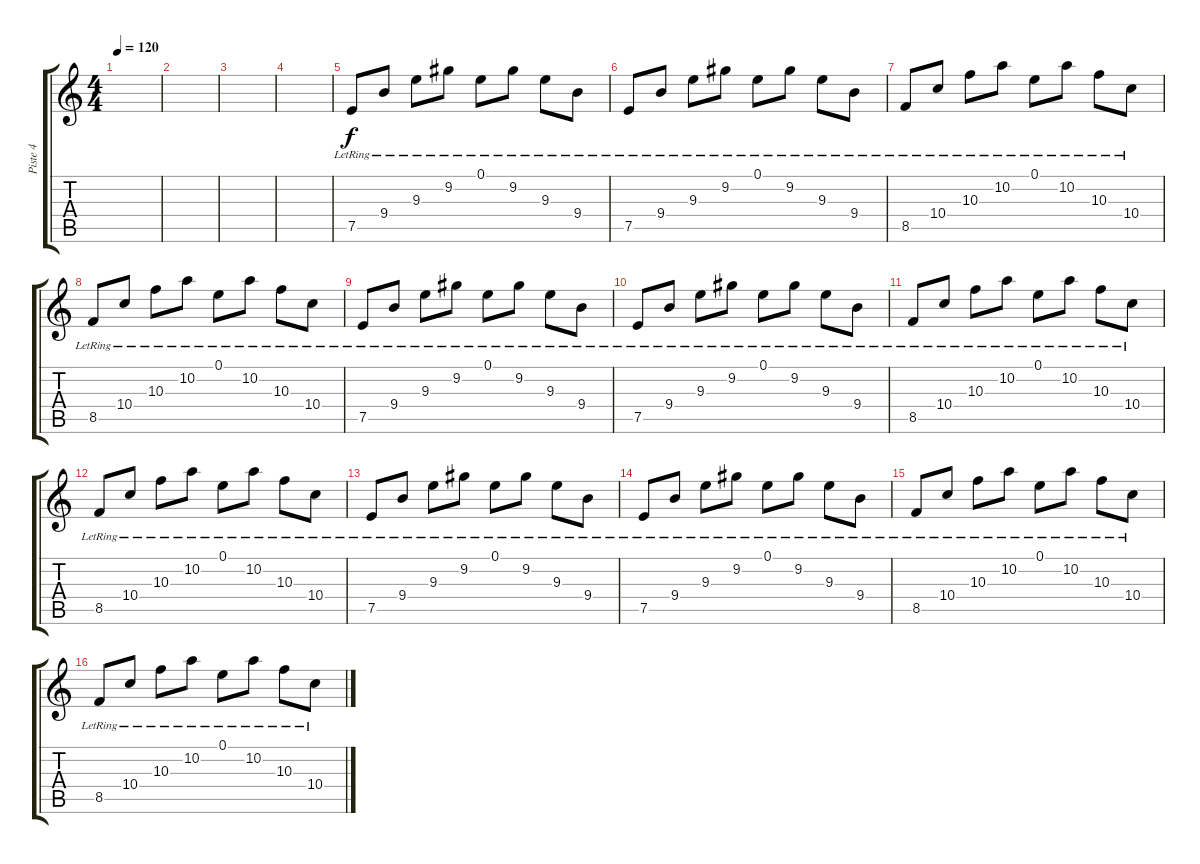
\track ("Piste 4" "Piste 4") {instrument acousticguitarsteel}
\staff {score tabs}
\tuning (E4 B3 G3 D3 A2 E2) {hide}
\ts (4 4)
\tempo 120
\clef g2
\ks c
|
|
|
|
7.5{lr}.8 9.4{lr}.8 9.3{lr}.8 9.2{lr}.8 0.1{lr}.8 9.2{lr}.8 9.3{lr}.8 9.4{lr}.8 |
7.5{lr}.8 9.4{lr}.8 9.3{lr}.8 9.2{lr}.8 0.1{lr}.8 9.2{lr}.8 9.3{lr}.8 9.4{lr}.8 |
8.5{lr}.8 10.4{lr}.8 10.3{lr}.8 10.2{lr}.8 0.1{lr}.8 10.2{lr}.8 10.3{lr}.8 10.4{lr}.8 |
8.5{lr}.8 10.4{lr}.8 10.3{lr}.8 10.2{lr}.8 0.1{lr}.8 10.2{lr}.8 10.3{lr}.8 10.4{lr}.8 |
7.5{lr}.8 9.4{lr}.8 9.3{lr}.8 9.2{lr}.8 0.1{lr}.8 9.2{lr}.8 9.3{lr}.8 9.4{lr}.8 |
7.5{lr}.8 9.4{lr}.8 9.3{lr}.8 9.2{lr}.8 0.1{lr}.8 9.2{lr}.8 9.3{lr}.8 9.4{lr}.8 |
8.5{lr}.8 10.4{lr}.8 10.3{lr}.8 10.2{lr}.8 0.1{lr}.8 10.2{lr}.8 10.3{lr}.8 10.4{lr}.8 |
8.5{lr}.8 10.4{lr}.8 10.3{lr}.8 10.2{lr}.8 0.1{lr}.8 10.2{lr}.8 10.3{lr}.8 10.4{lr}.8 |
7.5{lr}.8 9.4{lr}.8 9.3{lr}.8 9.2{lr}.8 0.1{lr}.8 9.2{lr}.8 9.3{lr}.8 9.4{lr}.8 |
7.5{lr}.8 9.4{lr}.8 9.3{lr}.8 9.2{lr}.8 0.1{lr}.8 9.2{lr}.8 9.3{lr}.8 9.4{lr}.8 |
8.5{lr}.8 10.4{lr}.8 10.3{lr}.8 10.2{lr}.8 0.1{lr}.8 10.2{lr}.8 10.3{lr}.8 10.4{lr}.8 |
8.5{lr}.8 10.4{lr}.8 10.3{lr}.8 10.2{lr}.8 0.1{lr}.8 10.2{lr}.8 10.3{lr}.8 10.4{lr}.8
